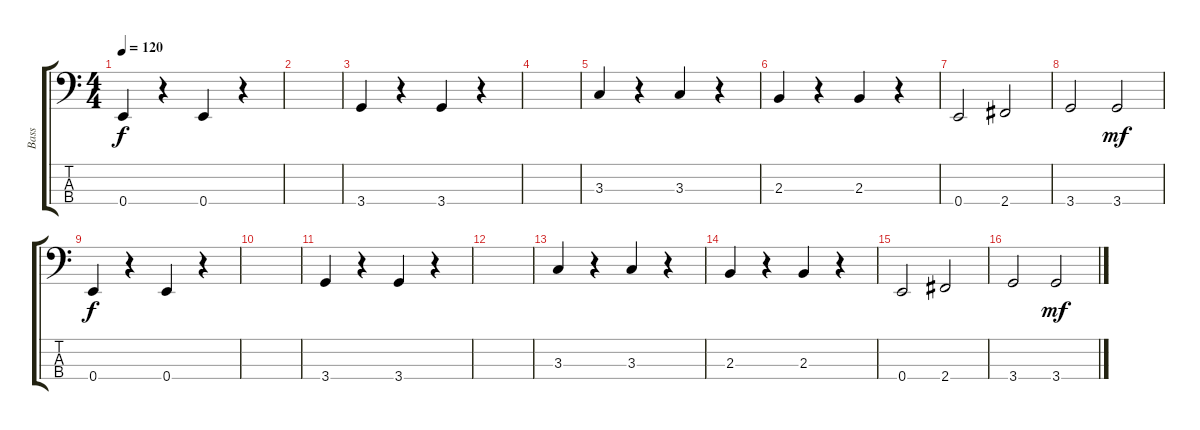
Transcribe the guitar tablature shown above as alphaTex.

\track ("Bass" "Bass") {instrument electricbassfinger}
\staff {score tabs}
\tuning (G2 D2 A1 E1) {hide}
\ts (4 4)
\section ("" "")
\tempo 120
\clef f4
\ks c
0.4.4{dy f} r.4 0.4.4 r.4 |
|
3.4.4 r.4 3.4.4 r.4 |
|
3.3.4 r.4 3.3.4 r.4 |
2.3.4 r.4 2.3.4 r.4 |
0.4.2 2.4.2 |
3.4.2 3.4.2{dy mf} |
0.4.4{dy f} r.4 0.4.4 r.4 |
|
3.4.4 r.4 3.4.4 r.4 |
|
3.3.4 r.4 3.3.4 r.4 |
2.3.4 r.4 2.3.4 r.4 |
0.4.2 2.4.2 |
3.4.2 3.4.2{dy mf}
